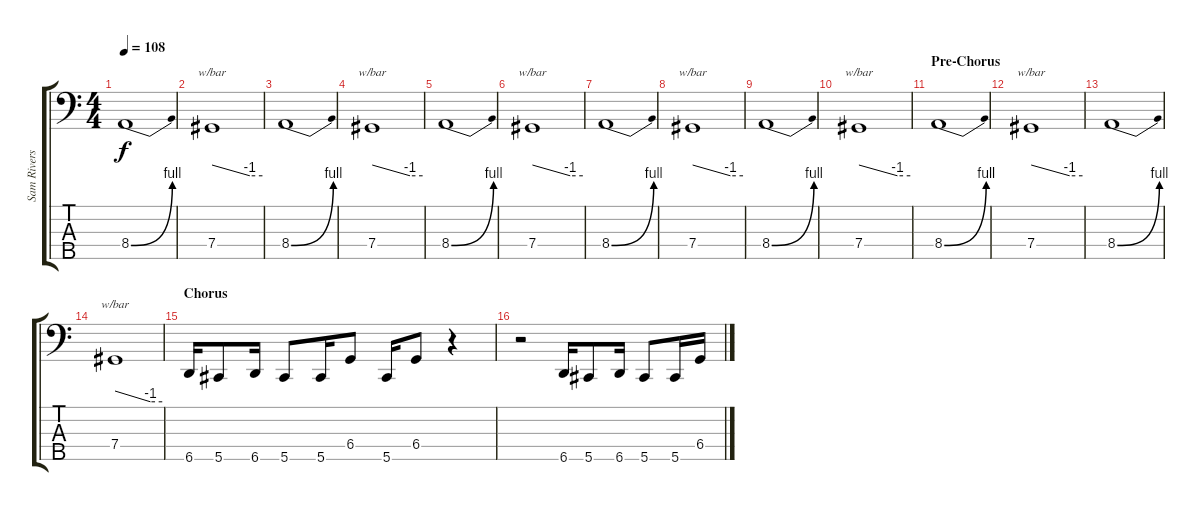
\track ("Sam Rivers - Bass" "Sam Rivers") {instrument electricbassfinger}
\staff {score tabs}
\tuning (E2 B1 Gb1 Db1 Ab0) {hide}
\ts (4 4)
\tempo 108
\clef f4
\ks c
8.4{be (bend 0 0 60 4)}.1{dy f} |
7.4.1{tbe (custom default 0 0 45 -4 60 -4)} |
8.4{be (bend 0 0 60 4)}.1 |
7.4.1{tbe (custom default 0 0 45 -4 60 -4)} |
8.4{be (bend 0 0 60 4)}.1 |
7.4.1{tbe (custom default 0 0 45 -4 60 -4)} |
8.4{be (bend 0 0 60 4)}.1 |
7.4.1{tbe (custom default 0 0 45 -4 60 -4)} |
8.4{be (bend 0 0 60 4)}.1 |
7.4.1{tbe (custom default 0 0 45 -4 60 -4)} |
\section ("" "Pre-Chorus")
8.4{be (bend 0 0 60 4)}.1 |
7.4.1{tbe (custom default 0 0 45 -4 60 -4)} |
8.4{be (bend 0 0 60 4)}.1 |
7.4.1{tbe (custom default 0 0 45 -4 60 -4)} |
\section ("" "Chorus")
6.5.16 5.5.8 6.5.16 5.5.8 5.5.16 6.4.8 5.5.16 6.4.8 r.4 |
r.2 6.5.16 5.5.8 6.5.16 5.5.8 5.5.16 6.4.16
